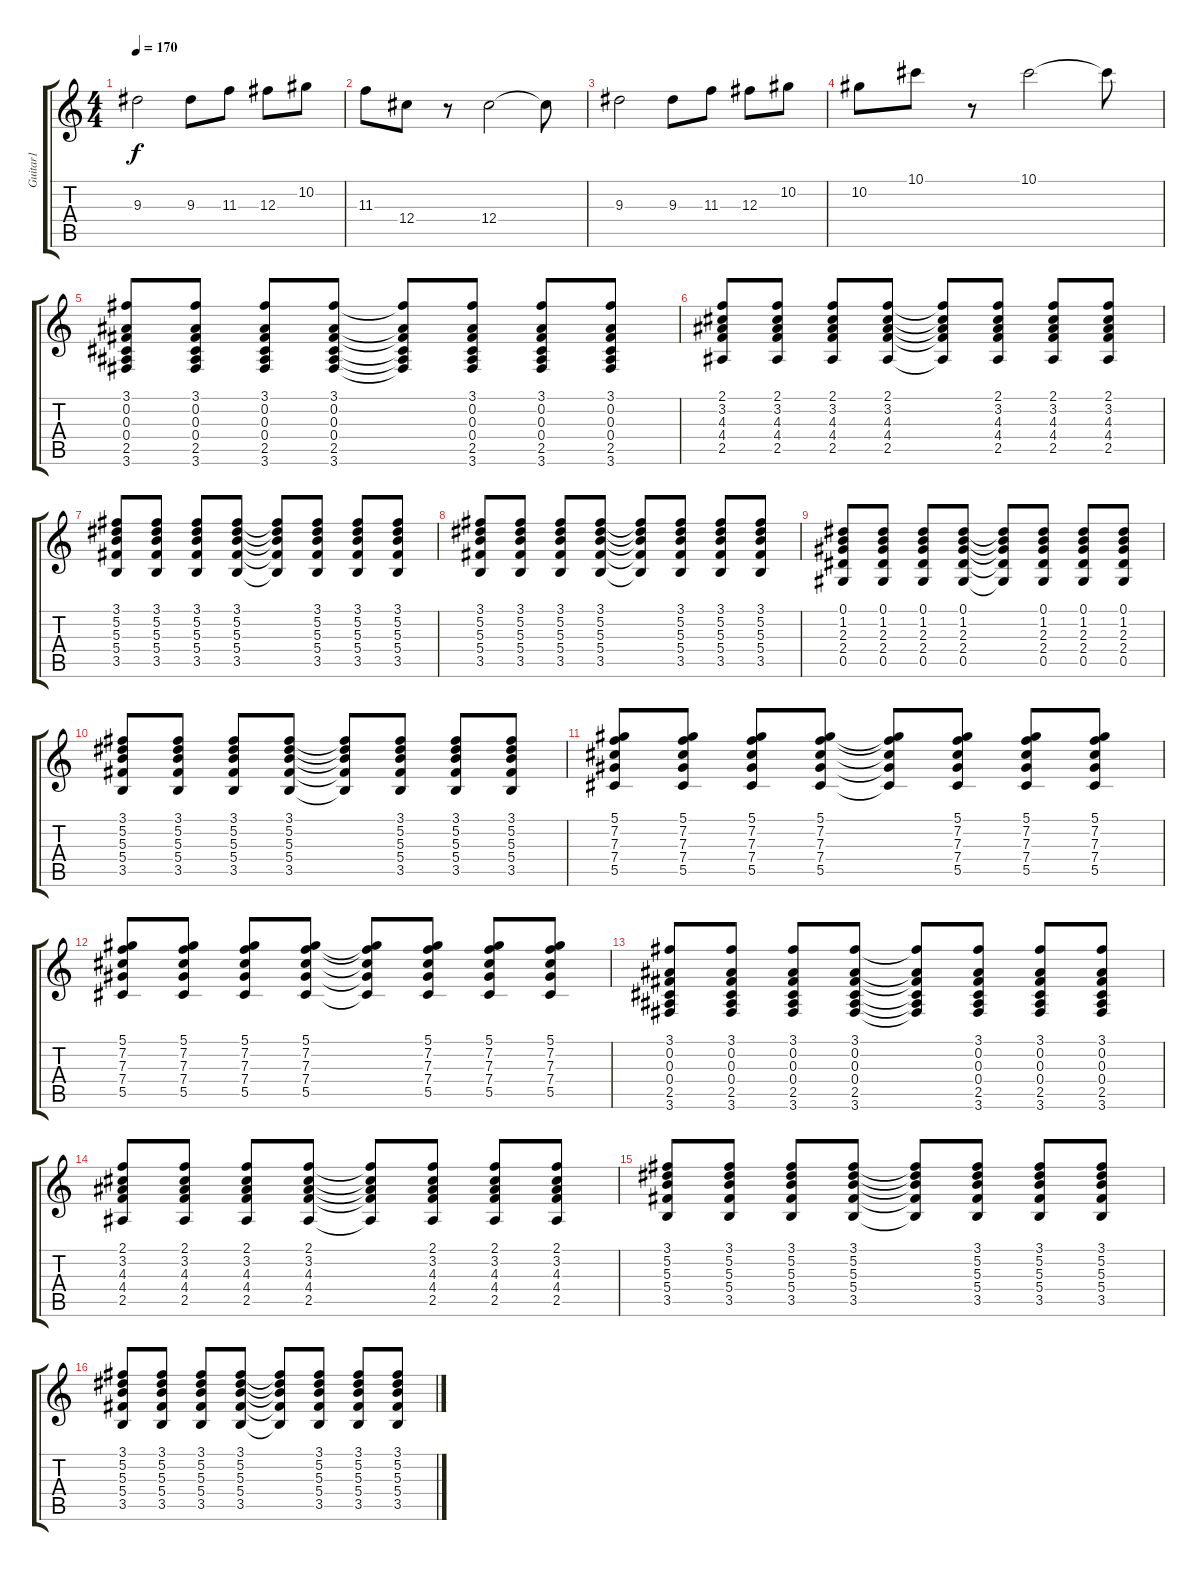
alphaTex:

\track ("Guitar1" "Guitar1") {instrument distortionguitar}
\staff {score tabs}
\tuning (Eb4 Bb3 Gb3 Db3 Ab2 Eb2) {hide}
\ts (4 4)
\tempo 170
\clef g2
\ks c
9.3.2{dy f} 9.3.8 11.3.8 12.3.8 10.2.8 |
11.3.8 12.4.8 r.8 12.4.2 12.4{t}.8 |
9.3.2 9.3.8 11.3.8 12.3.8 10.2.8 |
10.2.8 10.1.8 r.8 10.1.2 10.1{t}.8 |
(3.1 0.2 0.3 0.4 2.5 3.6).8 (3.1 0.2 0.3 0.4 2.5 3.6).8 (3.1 0.2 0.3 0.4 2.5 3.6).8 (3.1 0.2 0.3 0.4 2.5 3.6).8 (3.1{t} 0.2{t} 0.3{t} 0.4{t} 2.5{t} 3.6{t}).8 (3.1 0.2 0.3 0.4 2.5 3.6).8 (3.1 0.2 0.3 0.4 2.5 3.6).8 (3.1 0.2 0.3 0.4 2.5 3.6).8 |
(2.1 3.2 4.3 4.4 2.5).8 (2.1 3.2 4.3 4.4 2.5).8 (2.1 3.2 4.3 4.4 2.5).8 (2.1 3.2 4.3 4.4 2.5).8 (2.1{t} 3.2{t} 4.3{t} 4.4{t} 2.5{t}).8 (2.1 3.2 4.3 4.4 2.5).8 (2.1 3.2 4.3 4.4 2.5).8 (2.1 3.2 4.3 4.4 2.5).8 |
(3.1 5.2 5.3 5.4 3.5).8 (3.1 5.2 5.3 5.4 3.5).8 (3.1 5.2 5.3 5.4 3.5).8 (3.1 5.2 5.3 5.4 3.5).8 (3.1{t} 5.2{t} 5.3{t} 5.4{t} 3.5{t}).8 (3.1 5.2 5.3 5.4 3.5).8 (3.1 5.2 5.3 5.4 3.5).8 (3.1 5.2 5.3 5.4 3.5).8 |
(3.1 5.2 5.3 5.4 3.5).8 (3.1 5.2 5.3 5.4 3.5).8 (3.1 5.2 5.3 5.4 3.5).8 (3.1 5.2 5.3 5.4 3.5).8 (3.1{t} 5.2{t} 5.3{t} 5.4{t} 3.5{t}).8 (3.1 5.2 5.3 5.4 3.5).8 (3.1 5.2 5.3 5.4 3.5).8 (3.1 5.2 5.3 5.4 3.5).8 |
(0.1 1.2 2.3 2.4 0.5).8 (0.1 1.2 2.3 2.4 0.5).8 (0.1 1.2 2.3 2.4 0.5).8 (0.1 1.2 2.3 2.4 0.5).8 (0.1{t} 1.2{t} 2.3{t} 2.4{t} 0.5{t}).8 (0.1 1.2 2.3 2.4 0.5).8 (0.1 1.2 2.3 2.4 0.5).8 (0.1 1.2 2.3 2.4 0.5).8 |
(3.1 5.2 5.3 5.4 3.5).8 (3.1 5.2 5.3 5.4 3.5).8 (3.1 5.2 5.3 5.4 3.5).8 (3.1 5.2 5.3 5.4 3.5).8 (3.1{t} 5.2{t} 5.3{t} 5.4{t} 3.5{t}).8 (3.1 5.2 5.3 5.4 3.5).8 (3.1 5.2 5.3 5.4 3.5).8 (3.1 5.2 5.3 5.4 3.5).8 |
(5.1 7.2 7.3 7.4 5.5).8 (5.1 7.2 7.3 7.4 5.5).8 (5.1 7.2 7.3 7.4 5.5).8 (5.1 7.2 7.3 7.4 5.5).8 (5.1{t} 7.2{t} 7.3{t} 7.4{t} 5.5{t}).8 (5.1 7.2 7.3 7.4 5.5).8 (5.1 7.2 7.3 7.4 5.5).8 (5.1 7.2 7.3 7.4 5.5).8 |
(5.1 7.2 7.3 7.4 5.5).8 (5.1 7.2 7.3 7.4 5.5).8 (5.1 7.2 7.3 7.4 5.5).8 (5.1 7.2 7.3 7.4 5.5).8 (5.1{t} 7.2{t} 7.3{t} 7.4{t} 5.5{t}).8 (5.1 7.2 7.3 7.4 5.5).8 (5.1 7.2 7.3 7.4 5.5).8 (5.1 7.2 7.3 7.4 5.5).8 |
(3.1 0.2 0.3 0.4 2.5 3.6).8 (3.1 0.2 0.3 0.4 2.5 3.6).8 (3.1 0.2 0.3 0.4 2.5 3.6).8 (3.1 0.2 0.3 0.4 2.5 3.6).8 (3.1{t} 0.2{t} 0.3{t} 0.4{t} 2.5{t} 3.6{t}).8 (3.1 0.2 0.3 0.4 2.5 3.6).8 (3.1 0.2 0.3 0.4 2.5 3.6).8 (3.1 0.2 0.3 0.4 2.5 3.6).8 |
(2.1 3.2 4.3 4.4 2.5).8 (2.1 3.2 4.3 4.4 2.5).8 (2.1 3.2 4.3 4.4 2.5).8 (2.1 3.2 4.3 4.4 2.5).8 (2.1{t} 3.2{t} 4.3{t} 4.4{t} 2.5{t}).8 (2.1 3.2 4.3 4.4 2.5).8 (2.1 3.2 4.3 4.4 2.5).8 (2.1 3.2 4.3 4.4 2.5).8 |
(3.1 5.2 5.3 5.4 3.5).8 (3.1 5.2 5.3 5.4 3.5).8 (3.1 5.2 5.3 5.4 3.5).8 (3.1 5.2 5.3 5.4 3.5).8 (3.1{t} 5.2{t} 5.3{t} 5.4{t} 3.5{t}).8 (3.1 5.2 5.3 5.4 3.5).8 (3.1 5.2 5.3 5.4 3.5).8 (3.1 5.2 5.3 5.4 3.5).8 |
(3.1 5.2 5.3 5.4 3.5).8 (3.1 5.2 5.3 5.4 3.5).8 (3.1 5.2 5.3 5.4 3.5).8 (3.1 5.2 5.3 5.4 3.5).8 (3.1{t} 5.2{t} 5.3{t} 5.4{t} 3.5{t}).8 (3.1 5.2 5.3 5.4 3.5).8 (3.1 5.2 5.3 5.4 3.5).8 (3.1 5.2 5.3 5.4 3.5).8
